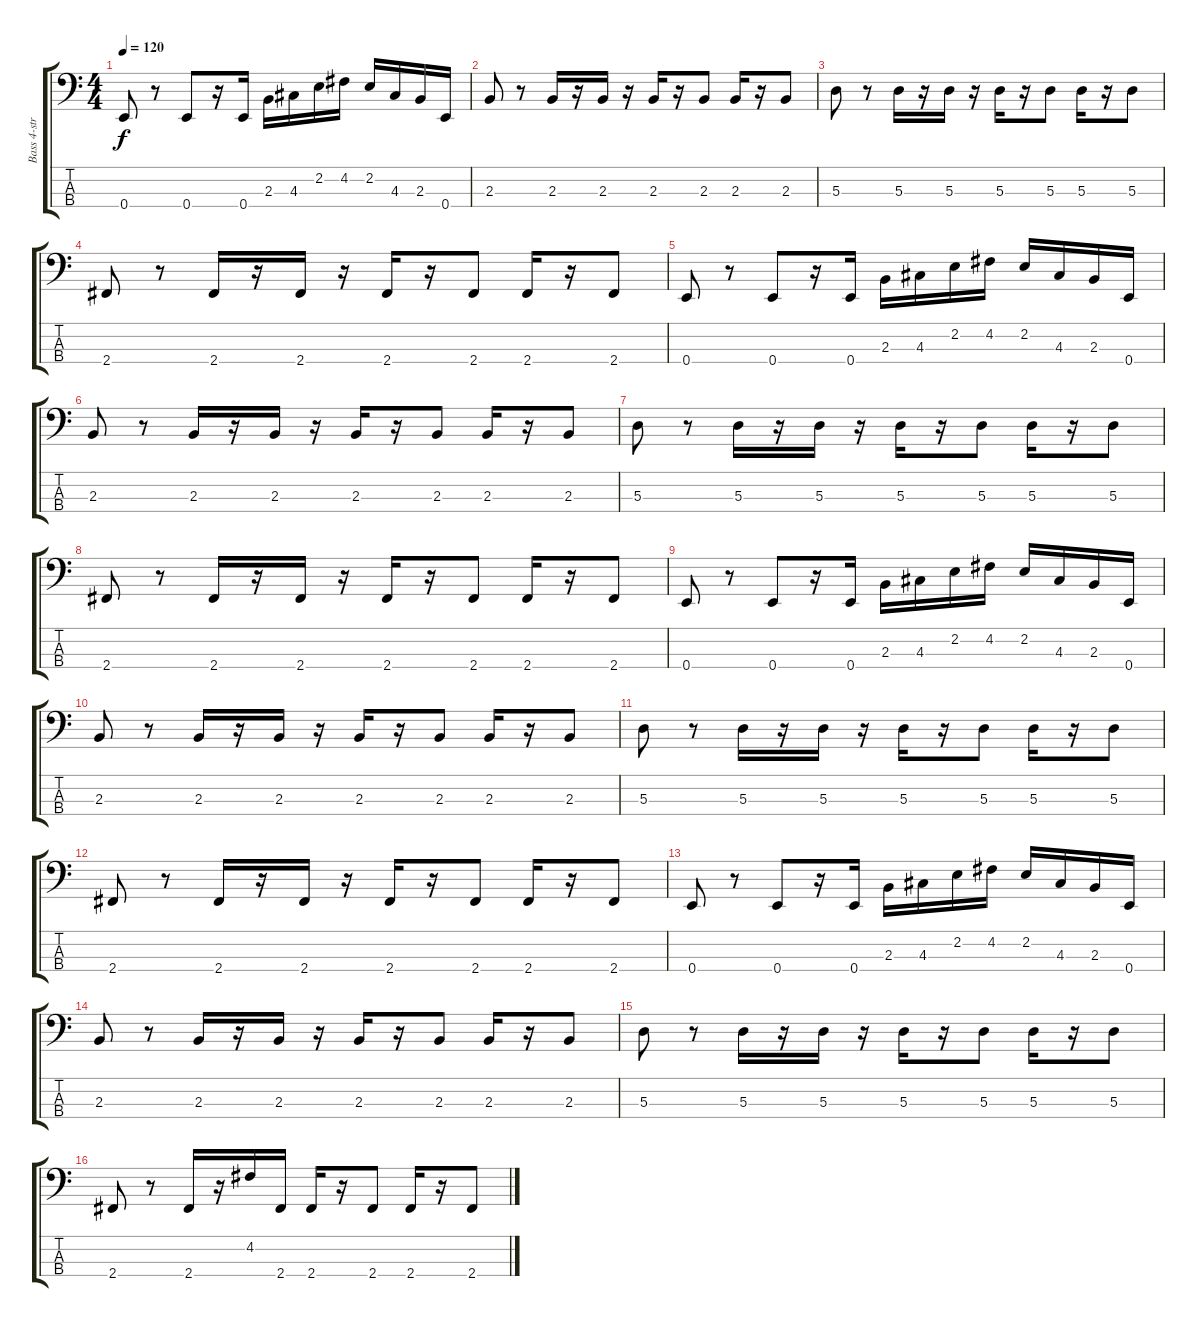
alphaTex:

\track ("Bass 4-str" "Bass 4-str") {instrument electricbassfinger}
\staff {score tabs}
\tuning (G2 D2 A1 E1) {hide}
\ts (4 4)
\tempo 120
\clef f4
\ks c
0.4.8{dy f} r.8 0.4.8 r.16 0.4.16 2.3.16 4.3.16 2.2.16 4.2.16 2.2.16 4.3.16 2.3.16 0.4.16 |
2.3.8 r.8 2.3.16 r.16 2.3.16 r.16 2.3.16 r.16 2.3.8 2.3.16 r.16 2.3.8 |
5.3.8 r.8 5.3.16 r.16 5.3.16 r.16 5.3.16 r.16 5.3.8 5.3.16 r.16 5.3.8 |
2.4.8 r.8 2.4.16 r.16 2.4.16 r.16 2.4.16 r.16 2.4.8 2.4.16 r.16 2.4.8 |
0.4.8 r.8 0.4.8 r.16 0.4.16 2.3.16 4.3.16 2.2.16 4.2.16 2.2.16 4.3.16 2.3.16 0.4.16 |
\section ("" "")
2.3.8 r.8 2.3.16 r.16 2.3.16 r.16 2.3.16 r.16 2.3.8 2.3.16 r.16 2.3.8 |
5.3.8 r.8 5.3.16 r.16 5.3.16 r.16 5.3.16 r.16 5.3.8 5.3.16 r.16 5.3.8 |
2.4.8 r.8 2.4.16 r.16 2.4.16 r.16 2.4.16 r.16 2.4.8 2.4.16 r.16 2.4.8 |
0.4.8 r.8 0.4.8 r.16 0.4.16 2.3.16 4.3.16 2.2.16 4.2.16 2.2.16 4.3.16 2.3.16 0.4.16 |
2.3.8 r.8 2.3.16 r.16 2.3.16 r.16 2.3.16 r.16 2.3.8 2.3.16 r.16 2.3.8 |
5.3.8 r.8 5.3.16 r.16 5.3.16 r.16 5.3.16 r.16 5.3.8 5.3.16 r.16 5.3.8 |
2.4.8 r.8 2.4.16 r.16 2.4.16 r.16 2.4.16 r.16 2.4.8 2.4.16 r.16 2.4.8 |
0.4.8 r.8 0.4.8 r.16 0.4.16 2.3.16 4.3.16 2.2.16 4.2.16 2.2.16 4.3.16 2.3.16 0.4.16 |
2.3.8 r.8 2.3.16 r.16 2.3.16 r.16 2.3.16 r.16 2.3.8 2.3.16 r.16 2.3.8 |
5.3.8 r.8 5.3.16 r.16 5.3.16 r.16 5.3.16 r.16 5.3.8 5.3.16 r.16 5.3.8 |
2.4.8 r.8 2.4.16 r.16 4.2.16 2.4.16 2.4.16 r.16 2.4.8 2.4.16 r.16 2.4.8
